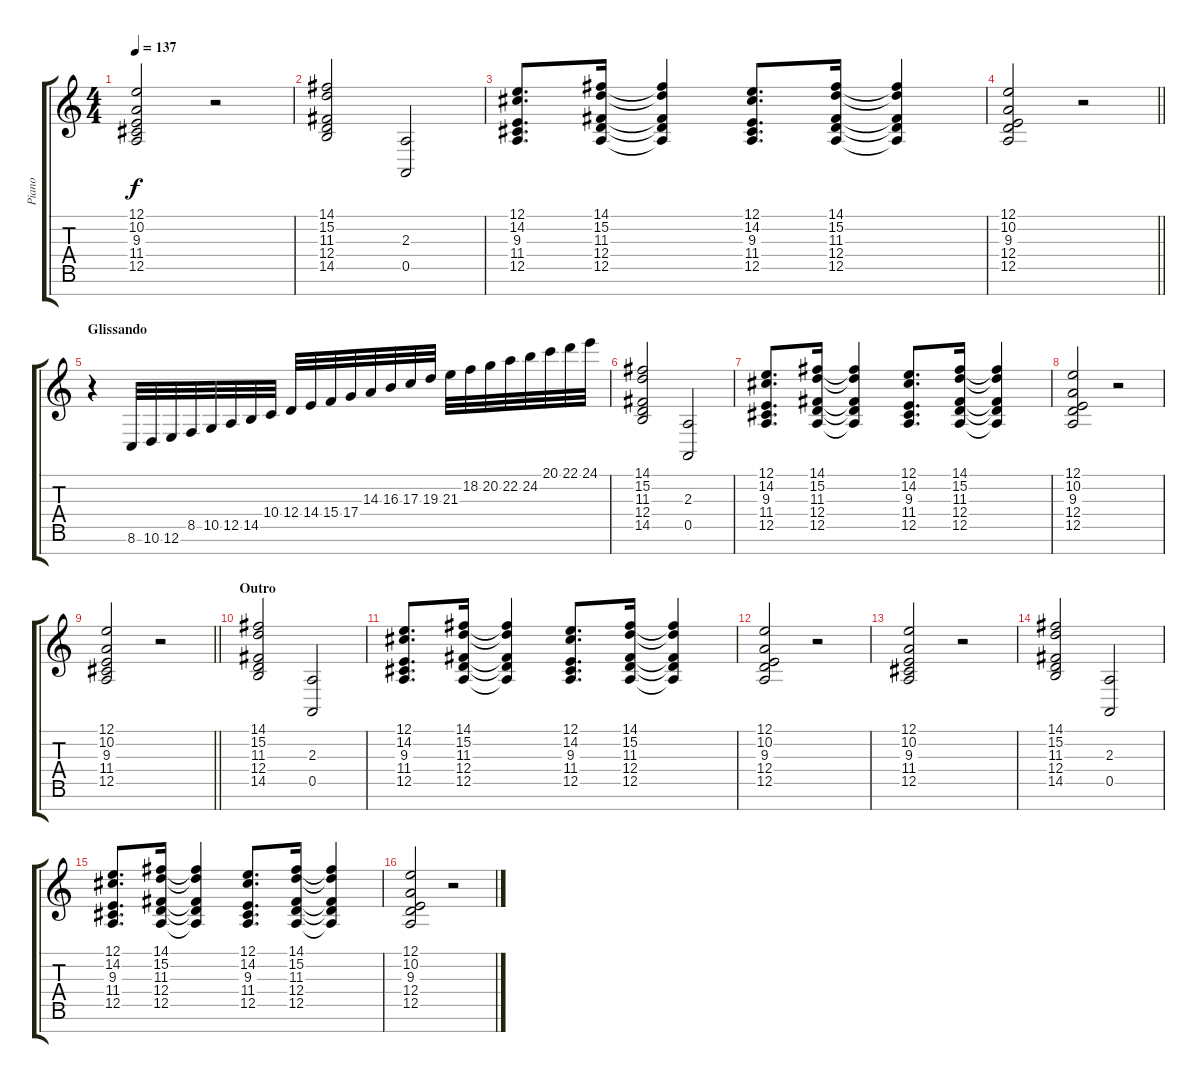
\track ("Piano" "Piano") {instrument acousticgrandpiano}
\staff {score tabs}
\tuning (E4 B3 G3 D3 A2 E2 B1) {hide}
\ts (4 4)
\tempo 137
\clef g2
\ks c
(12.1 10.2 9.3 11.4 12.5).2{dy f} r.2 |
(14.1 15.2 11.3 12.4 14.5).2 (2.3 0.5).2 |
(12.1 14.2 9.3 11.4 12.5).8{d} (14.1 15.2 11.3 12.4 12.5).16 (14.1{t} 15.2{t} 11.3{t} 12.4{t} 12.5{t}).4 (12.1 14.2 9.3 11.4 12.5).8{d} (14.1 15.2 11.3 12.4 12.5).16 (14.1{t} 15.2{t} 11.3{t} 12.4{t} 12.5{t}).4 |
\barLineRight lightlight
(12.1 10.2 9.3 12.4 12.5).2 r.2 |
\section ("" "Glissando")
r.4 8.6.32 10.6.32 12.6.32 8.5.32 10.5.32 12.5.32 14.5.32 10.4.32 12.4.32 14.4.32 15.4.32 17.4.32 14.3.32 16.3.32 17.3.32 19.3.32 21.3.32 18.2.32 20.2.32 22.2.32 24.2.32 20.1.32 22.1.32 24.1.32 |
(14.1 15.2 11.3 12.4 14.5).2 (2.3 0.5).2 |
(12.1 14.2 9.3 11.4 12.5).8{d} (14.1 15.2 11.3 12.4 12.5).16 (14.1{t} 15.2{t} 11.3{t} 12.4{t} 12.5{t}).4 (12.1 14.2 9.3 11.4 12.5).8{d} (14.1 15.2 11.3 12.4 12.5).16 (14.1{t} 15.2{t} 11.3{t} 12.4{t} 12.5{t}).4 |
(12.1 10.2 9.3 12.4 12.5).2 r.2 |
\barLineRight lightlight
(12.1 10.2 9.3 11.4 12.5).2 r.2 |
\section ("" "Outro")
(14.1 15.2 11.3 12.4 14.5).2 (2.3 0.5).2 |
(12.1 14.2 9.3 11.4 12.5).8{d} (14.1 15.2 11.3 12.4 12.5).16 (14.1{t} 15.2{t} 11.3{t} 12.4{t} 12.5{t}).4 (12.1 14.2 9.3 11.4 12.5).8{d} (14.1 15.2 11.3 12.4 12.5).16 (14.1{t} 15.2{t} 11.3{t} 12.4{t} 12.5{t}).4 |
(12.1 10.2 9.3 12.4 12.5).2 r.2 |
(12.1 10.2 9.3 11.4 12.5).2 r.2 |
(14.1 15.2 11.3 12.4 14.5).2 (2.3 0.5).2 |
(12.1 14.2 9.3 11.4 12.5).8{d} (14.1 15.2 11.3 12.4 12.5).16 (14.1{t} 15.2{t} 11.3{t} 12.4{t} 12.5{t}).4 (12.1 14.2 9.3 11.4 12.5).8{d} (14.1 15.2 11.3 12.4 12.5).16 (14.1{t} 15.2{t} 11.3{t} 12.4{t} 12.5{t}).4 |
(12.1 10.2 9.3 12.4 12.5).2 r.2
